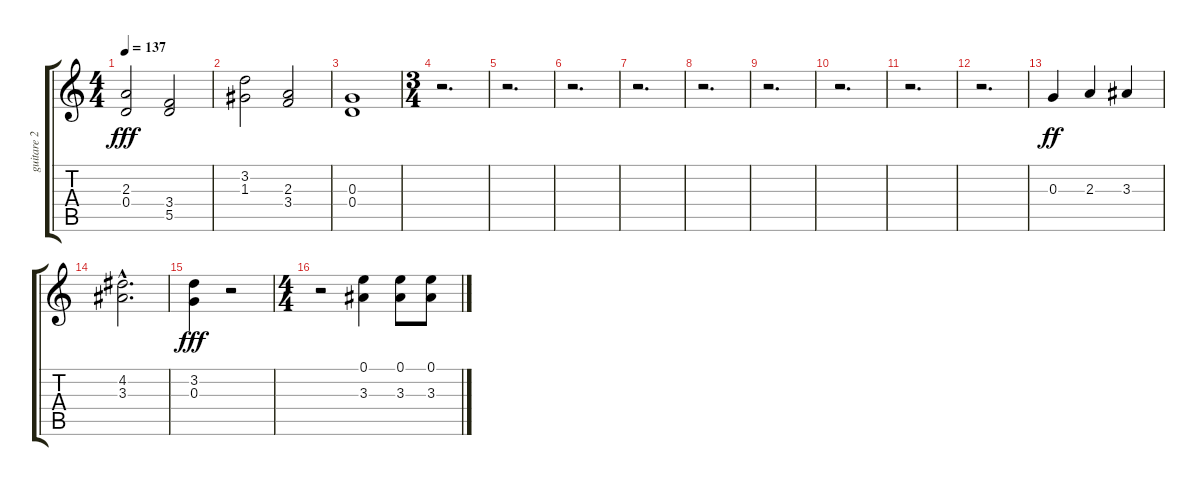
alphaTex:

\track ("guitare 2" "guitare 2") {instrument acousticguitarsteel}
\staff {score tabs}
\tuning (E4 B3 G3 D3 A2 E2) {hide}
\ts (4 4)
\tempo 137
\clef g2
\ks c
(2.3 0.4).2{dy fff} (3.4 5.5).2 |
(3.2 1.3).2 (2.3 3.4).2 |
(0.3 0.4).1 |
\ts (3 4)
r.2{d} |
r.2{d} |
r.2{d} |
r.2{d} |
r.2{d} |
r.2{d} |
r.2{d} |
r.2{d} |
r.2{d} |
0.3.4{dy ff} 2.3.4 3.3.4 |
(4.2{hac} 3.3{hac}).2{d} |
(3.2 0.3).4{dy fff} r.2 |
\ts (4 4)
r.2 (0.1 3.3).4 (0.1 3.3).8 (0.1 3.3).8
